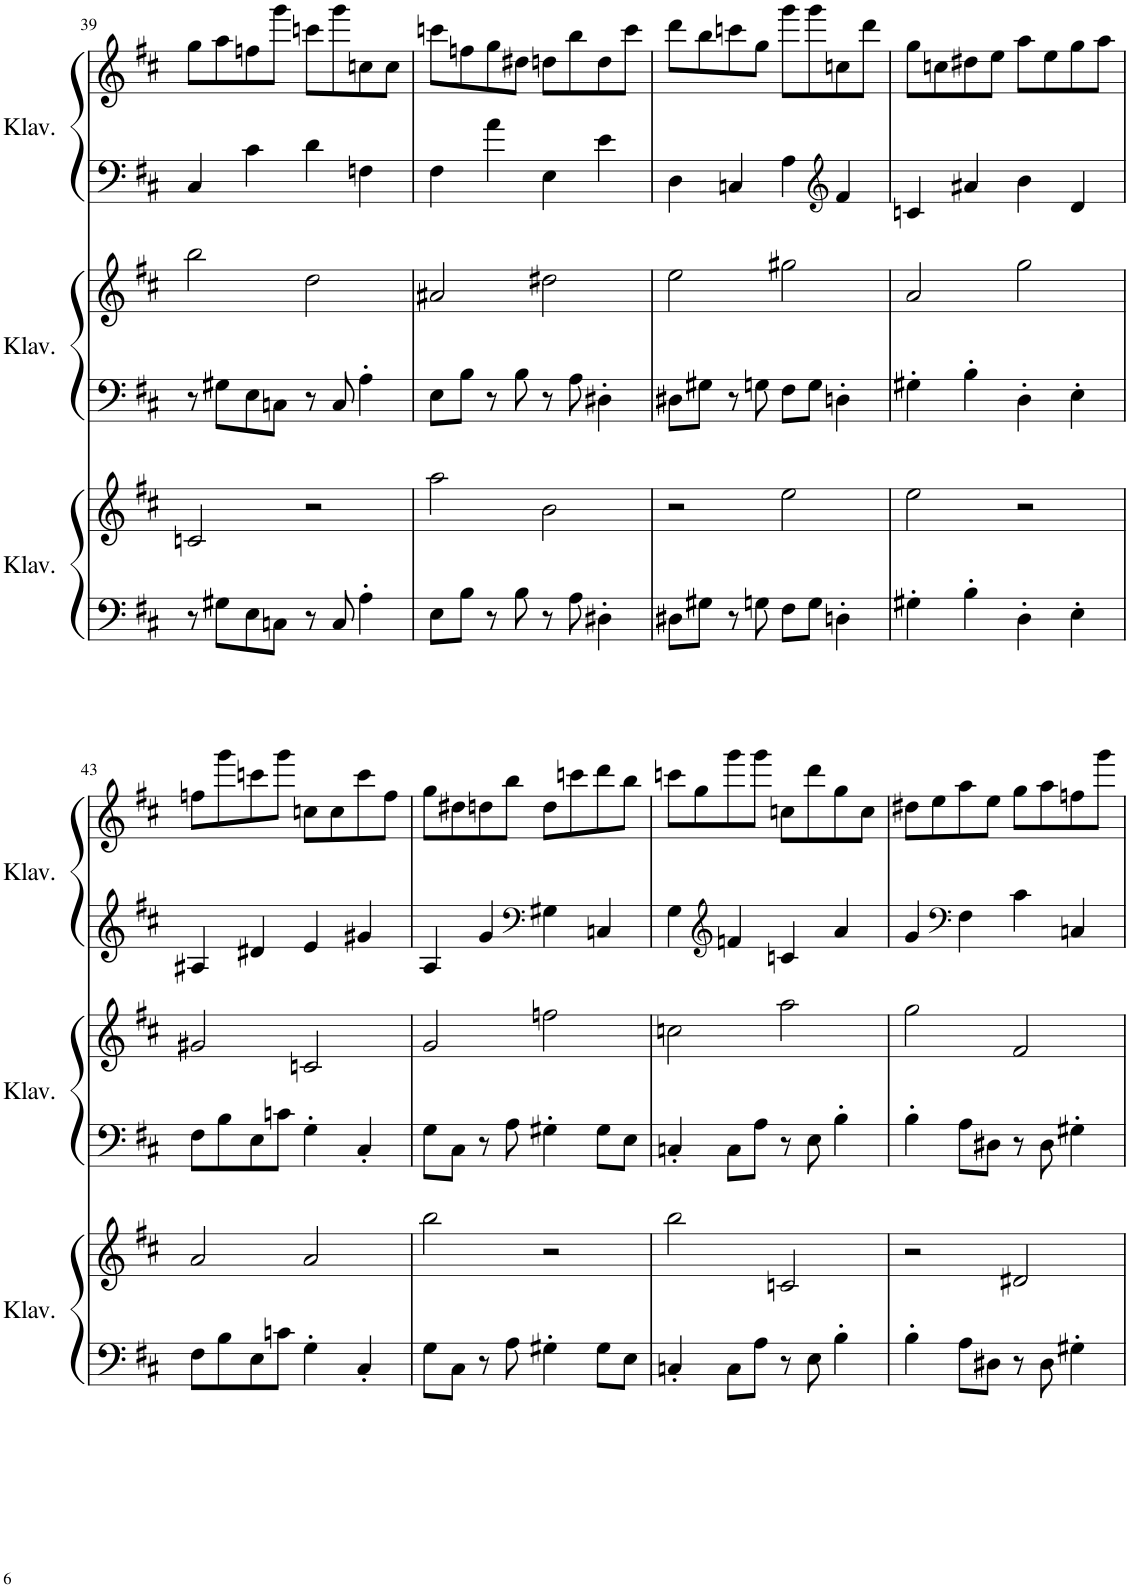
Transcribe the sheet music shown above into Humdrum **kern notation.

**kern	**kern	**kern	**kern	**kern	**kern
*part3	*part3	*part2	*part2	*part1	*part1
*staff6	*staff5	*staff4	*staff3	*staff2	*staff1
*I"Klavier	*	*I"Klavier	*	*I"Klavier	*
*I'Klav.	*	*I'Klav.	*	*I'Klav.	*
!!LO:PB:g=z
*clefG2	*clefG2	*clefG2	*clefG2	*clefG2	*clefG2
*k[f#c#]	*k[f#c#]	*k[f#c#]	*k[f#c#]	*k[f#c#]	*k[f#c#]
*M4/4	*M4/4	*M4/4	*M4/4	*M4/4	*M4/4
=39	=39	=39	=39	=39	=39
8r	2cn/	8r	2bb\	4C#/	8gg\L
8G#X\L	.	8G#X\L	.	.	8aa\
8E\	.	8E\	.	4c#\	8ffn\
8Cn\J	.	8Cn\J	.	.	8ggg\J
8r	2r	8r	2dd\	4d\	8cccn\L
8C/	.	8C/	.	.	8ggg\
4A'\	.	4A'\	.	4Fn\	8ccn\
.	.	.	.	.	8cc\J
=40	=40	=40	=40	=40	=40
8E\L	2aa\	8E\L	2a#X/	4F#\	8cccn\L
8B\J	.	8B\J	.	.	8ffn\
8r	.	8r	.	4a\	8gg\
8B\	.	8B\	.	.	8dd#X\J
8r	2b\	8r	2dd#X\	4E\	8ddn\L
8A\	.	8A\	.	.	8bb\
4D#X'\	.	4D#X'\	.	4e\	8dd\
.	.	.	.	.	8ccc\J
=41	=41	=41	=41	=41	=41
8D#X\L	2r	8D#X\L	2ee\	4D\	8ddd\L
8G#X\J	.	8G#X\J	.	.	8bb\
8r	.	8r	.	4Cn/	8cccn\
8Gn\	.	8Gn\	.	.	8gg\J
8F#\L	2ee\	8F#\L	2gg#X\	4A\	8ggg\L
8G\J	.	8G\J	.	.	8ggg\
*	*	*	*	*clefG2	*
4Dn'\	.	4Dn'\	.	4f#/	8ccn\
.	.	.	.	.	8ddd\J
=42	=42	=42	=42	=42	=42
4G#X'\	2ee\	4G#X'\	2a/	4cn/	8gg\L
.	.	.	.	.	8ccn\
4B'\	.	4B'\	.	4a#X/	8dd#X\
.	.	.	.	.	8ee\J
4D'\	2r	4D'\	2gg\	4b\	8aa\L
.	.	.	.	.	8ee\
4E'\	.	4E'\	.	4d/	8gg\
.	.	.	.	.	8aa\J
!!LO:LB:g=z
=43	=43	=43	=43	=43	=43
8F#\L	2a/	8F#\L	2g#X/	4A#X/	8ffn\L
8B\	.	8B\	.	.	8ggg\
8E\	.	8E\	.	4d#X/	8cccn\
8cn\J	.	8cn\J	.	.	8ggg\J
4G'\	2a/	4G'\	2cn/	4e/	8ccn\L
.	.	.	.	.	8cc\
4C#'/	.	4C#'/	.	4g#X/	8ccc\
.	.	.	.	.	8ff\J
=44	=44	=44	=44	=44	=44
8G\L	2bb\	8G\L	2g/	4A/	8gg\L
8C#\J	.	8C#\J	.	.	8dd#X\
8r	.	8r	.	4g/	8ddn\
8A\	.	8A\	.	.	8bb\J
*	*	*	*	*clefF4	*
4G#X'\	2r	4G#X'\	2ffn\	4G#X\	8dd\L
.	.	.	.	.	8cccn\
8G#\L	.	8G#\L	.	4Cn/	8ddd\
8E\J	.	8E\J	.	.	8bb\J
=45	=45	=45	=45	=45	=45
4Cn'/	2bb\	4Cn'/	2ccn\	4G\	8cccn\L
.	.	.	.	.	8gg\
*	*	*	*	*clefG2	*
8C\L	.	8C\L	.	4fn/	8ggg\
8A\J	.	8A\J	.	.	8ggg\J
8r	2cn/	8r	2aa\	4cn/	8ccn\L
8E\	.	8E\	.	.	8ddd\
4B'\	.	4B'\	.	4a/	8gg\
.	.	.	.	.	8cc\J
=46	=46	=46	=46	=46	=46
4B'\	2r	4B'\	2gg\	4g/	8dd#X\L
.	.	.	.	.	8ee\
*	*	*	*	*clefF4	*
8A\L	.	8A\L	.	4F#\	8aa\
8D#X\J	.	8D#X\J	.	.	8ee\J
8r	2d#X/	8r	2f#/	4c#\	8gg\L
8D#\	.	8D#\	.	.	8aa\
4G#X'\	.	4G#X'\	.	4Cn/	8ffn\
.	.	.	.	.	8ggg\J
=	=	=	=	=	=
*-	*-	*-	*-	*-	*-
